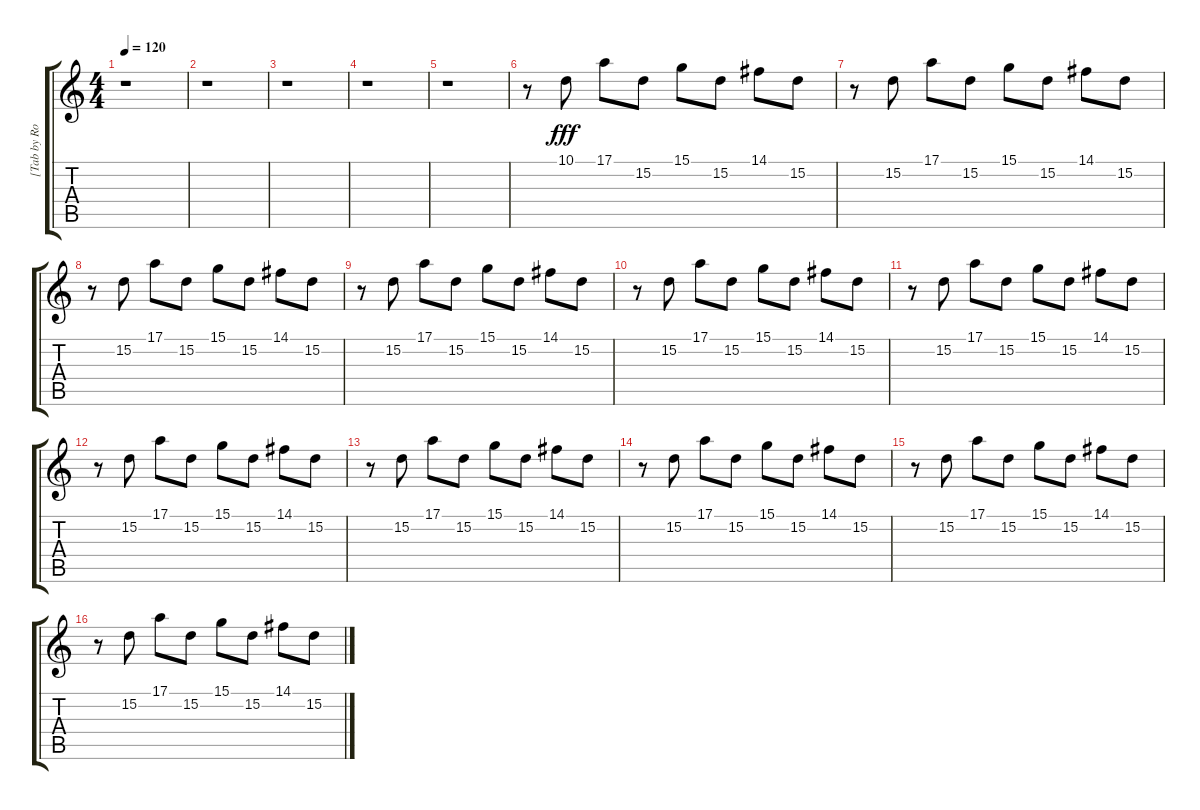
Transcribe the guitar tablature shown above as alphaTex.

\track ("[Tab by Rodrigo Takahashi]" "[Tab by Ro") {instrument vibraphone}
\staff {score tabs}
\tuning (E4 B3 G3 D3 A2 E2) {hide}
\ts (4 4)
\tempo 120
\clef g2
\ks c
r.1{dy fff} |
r.1 |
r.1 |
r.1 |
r.1 |
r.8 10.1.8 17.1.8 15.2.8 15.1.8 15.2.8 14.1.8 15.2.8 |
r.8 15.2.8 17.1.8 15.2.8 15.1.8 15.2.8 14.1.8 15.2.8 |
r.8 15.2.8 17.1.8 15.2.8 15.1.8 15.2.8 14.1.8 15.2.8 |
r.8 15.2.8 17.1.8 15.2.8 15.1.8 15.2.8 14.1.8 15.2.8 |
r.8 15.2.8 17.1.8 15.2.8 15.1.8 15.2.8 14.1.8 15.2.8 |
r.8 15.2.8 17.1.8 15.2.8 15.1.8 15.2.8 14.1.8 15.2.8 |
r.8 15.2.8 17.1.8 15.2.8 15.1.8 15.2.8 14.1.8 15.2.8 |
r.8 15.2.8 17.1.8 15.2.8 15.1.8 15.2.8 14.1.8 15.2.8 |
r.8 15.2.8 17.1.8 15.2.8 15.1.8 15.2.8 14.1.8 15.2.8 |
r.8 15.2.8 17.1.8 15.2.8 15.1.8 15.2.8 14.1.8 15.2.8 |
r.8 15.2.8 17.1.8 15.2.8 15.1.8 15.2.8 14.1.8 15.2.8
